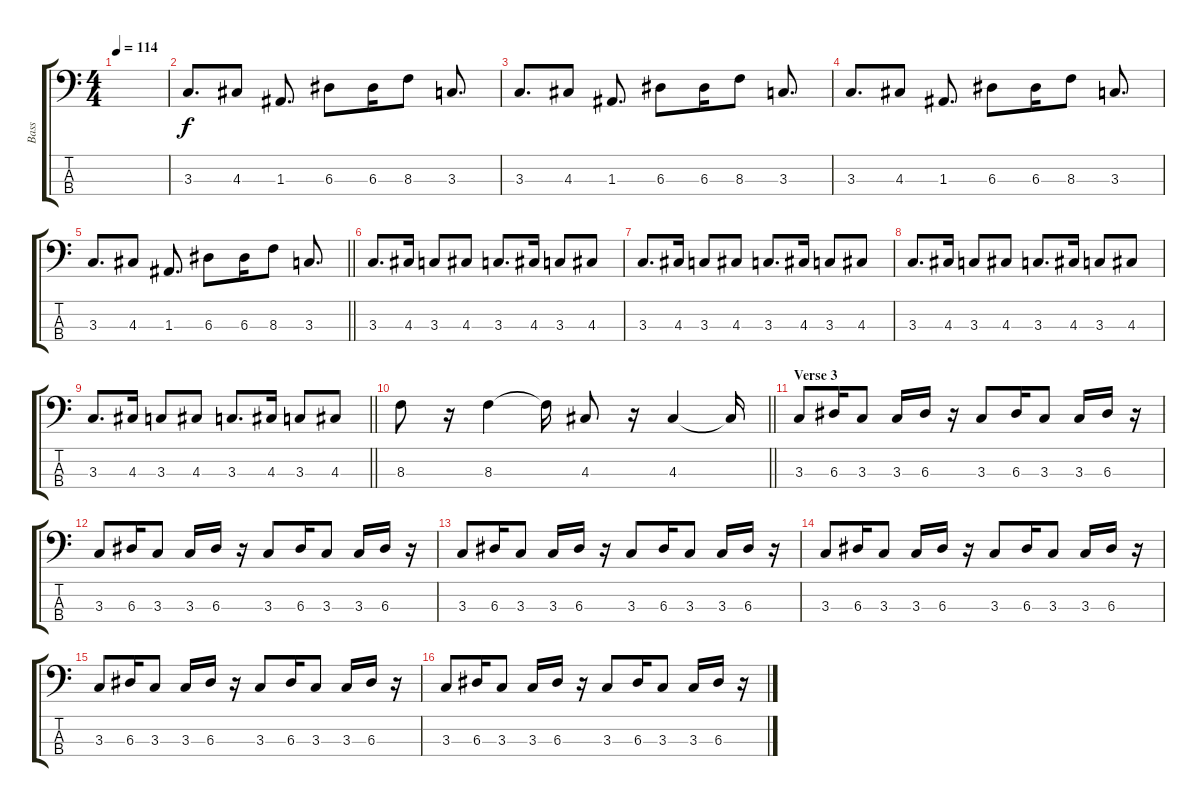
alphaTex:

\track ("Bass" "Bass") {instrument electricbassfinger}
\staff {score tabs}
\tuning (G2 D2 A1 E1) {hide}
\ts (4 4)
\tempo 114
\clef f4
\ks c
|
3.3.8{d} 4.3.8 1.3.8{d} 6.3.8 6.3.16 8.3.8 3.3.8{d} |
3.3.8{d} 4.3.8 1.3.8{d} 6.3.8 6.3.16 8.3.8 3.3.8{d} |
3.3.8{d} 4.3.8 1.3.8{d} 6.3.8 6.3.16 8.3.8 3.3.8{d} |
\barLineRight lightlight
3.3.8{d} 4.3.8 1.3.8{d} 6.3.8 6.3.16 8.3.8 3.3.8{d} |
\section ("" "")
3.3.8{d} 4.3.16 3.3.8 4.3.8 3.3.8{d} 4.3.16 3.3.8 4.3.8 |
3.3.8{d} 4.3.16 3.3.8 4.3.8 3.3.8{d} 4.3.16 3.3.8 4.3.8 |
3.3.8{d} 4.3.16 3.3.8 4.3.8 3.3.8{d} 4.3.16 3.3.8 4.3.8 |
\barLineRight lightlight
3.3.8{d} 4.3.16 3.3.8 4.3.8 3.3.8{d} 4.3.16 3.3.8 4.3.8 |
\section ("" "")
\barLineRight lightlight
8.3.8 r.16 8.3.4 8.3{t}.16 4.3.8 r.16 4.3.4 4.3{t}.16 |
\section ("" "Verse 3")
3.3.8 6.3.16 3.3.8 3.3.16 6.3.16 r.16 3.3.8 6.3.16 3.3.8 3.3.16 6.3.16 r.16 |
3.3.8 6.3.16 3.3.8 3.3.16 6.3.16 r.16 3.3.8 6.3.16 3.3.8 3.3.16 6.3.16 r.16 |
3.3.8 6.3.16 3.3.8 3.3.16 6.3.16 r.16 3.3.8 6.3.16 3.3.8 3.3.16 6.3.16 r.16 |
3.3.8 6.3.16 3.3.8 3.3.16 6.3.16 r.16 3.3.8 6.3.16 3.3.8 3.3.16 6.3.16 r.16 |
3.3.8 6.3.16 3.3.8 3.3.16 6.3.16 r.16 3.3.8 6.3.16 3.3.8 3.3.16 6.3.16 r.16 |
3.3.8 6.3.16 3.3.8 3.3.16 6.3.16 r.16 3.3.8 6.3.16 3.3.8 3.3.16 6.3.16 r.16
